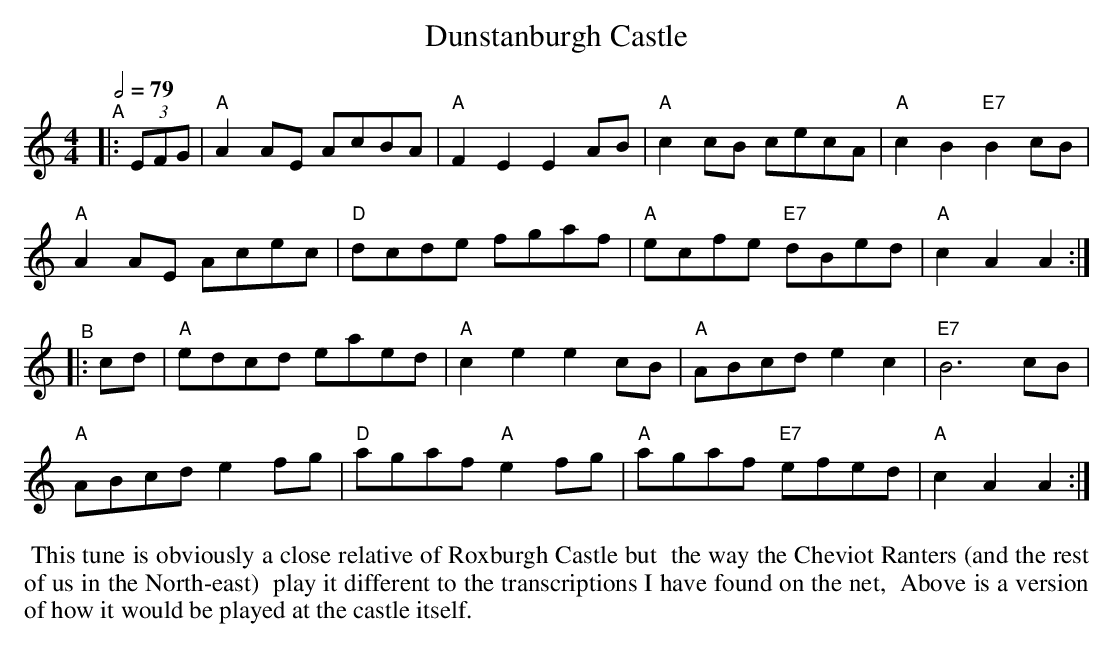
X:1
T: Dunstanburgh Castle
M: 4/4
L: 1/8
Q: 1/2=79
K: Am
"^A"|: (3EFG |\
"A"A2AE AcBA | "A"F2E2 E2AB | "A"c2cB     cecA | "A"c2B2 "E7"B2cB |
"A"A2AE Acec | "D"dcde fgaf | "A"ecfe "E7"dBed | "A"c2A2     A2 :|
"^B"|: cd |\
"A"edcd eaed | "A"c2e2    e2cB | "A"ABcd     e2c2 | "E7"B6  cB |
"A"ABcd e2fg | "D"agaf "A"e2fg | "A"agaf "E7"efed | "A"c2A2 A2 :|
